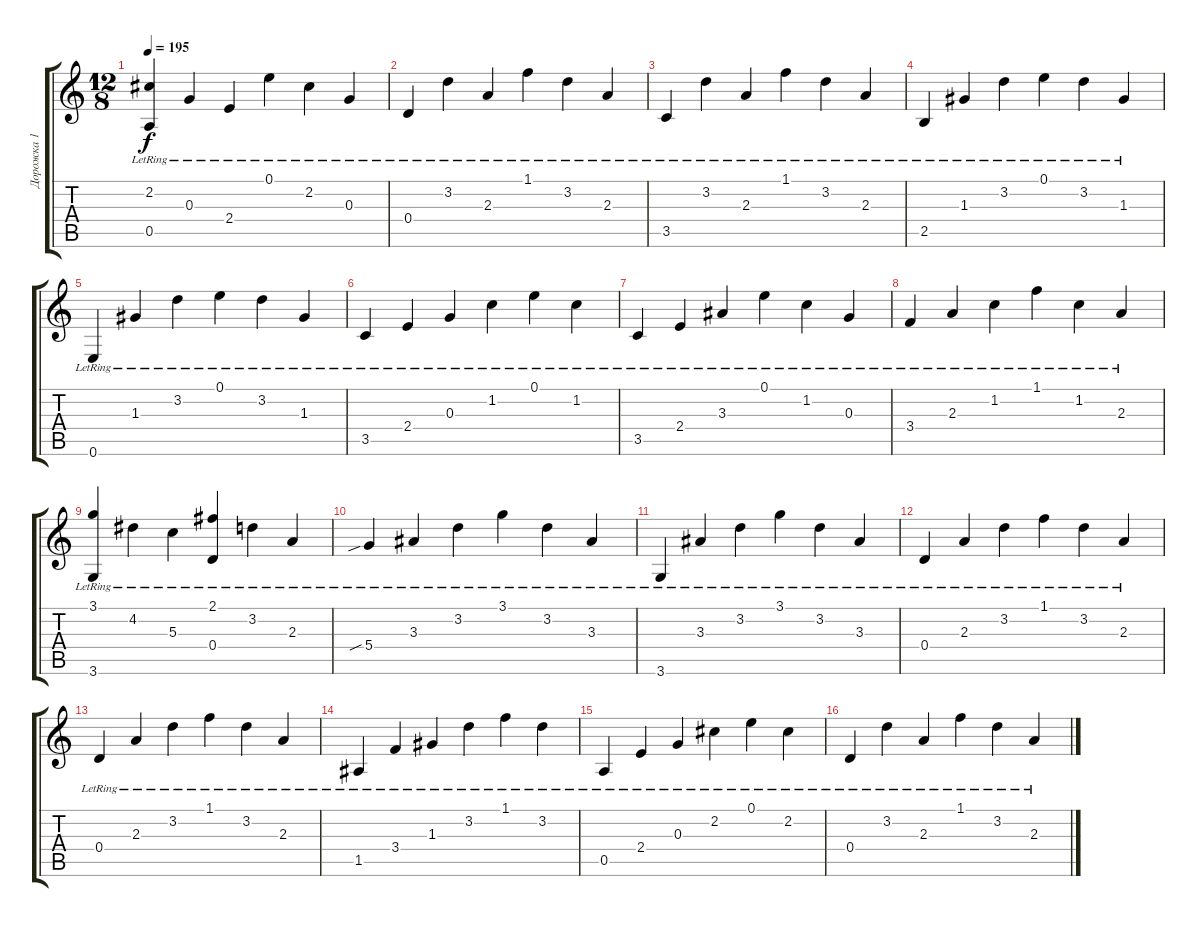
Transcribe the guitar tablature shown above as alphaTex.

\track ("Дорожка 1" "Дорожка 1") {instrument acousticguitarsteel}
\staff {score tabs}
\tuning (E4 B3 G3 D3 A2 E2) {hide}
\ts (12 8)
\tempo 195
\clef g2
\ks c
(2.2{lr} 0.5{lr}).4{dy f} 0.3{lr}.4 2.4{lr}.4 0.1{lr}.4 2.2{lr}.4 0.3{lr}.4 |
0.4{lr}.4 3.2{lr}.4 2.3{lr}.4 1.1{lr}.4 3.2{lr}.4 2.3{lr}.4 |
3.5{lr}.4 3.2{lr}.4 2.3{lr}.4 1.1{lr}.4 3.2{lr}.4 2.3{lr}.4 |
2.5{lr}.4 1.3{lr}.4 3.2{lr}.4 0.1{lr}.4 3.2{lr}.4 1.3{lr}.4 |
0.6{lr}.4 1.3{lr}.4 3.2{lr}.4 0.1{lr}.4 3.2{lr}.4 1.3{lr}.4 |
3.5{lr}.4 2.4{lr}.4 0.3{lr}.4 1.2{lr}.4 0.1{lr}.4 1.2{lr}.4 |
3.5{lr}.4 2.4{lr}.4 3.3{lr}.4 0.1{lr}.4 1.2{lr}.4 0.3{lr}.4 |
3.4{lr}.4 2.3{lr}.4 1.2{lr}.4 1.1{lr}.4 1.2{lr}.4 2.3{lr}.4 |
(3.1{lr} 3.6{lr}).4 4.2{lr}.4 5.3{lr}.4 (2.1{lr} 0.4{lr}).4 3.2{lr}.4 2.3{lr}.4 |
5.4{sib lr}.4 3.3{lr}.4 3.2{lr}.4 3.1{lr}.4 3.2{lr}.4 3.3{lr}.4 |
3.6{lr}.4 3.3{lr}.4 3.2{lr}.4 3.1{lr}.4 3.2{lr}.4 3.3{lr}.4 |
0.4{lr}.4 2.3{lr}.4 3.2{lr}.4 1.1{lr}.4 3.2{lr}.4 2.3{lr}.4 |
0.4{lr}.4 2.3{lr}.4 3.2{lr}.4 1.1{lr}.4 3.2{lr}.4 2.3{lr}.4 |
1.5{lr}.4 3.4{lr}.4 1.3{lr}.4 3.2{lr}.4 1.1{lr}.4 3.2{lr}.4 |
0.5{lr}.4 2.4{lr}.4 0.3{lr}.4 2.2{lr}.4 0.1{lr}.4 2.2{lr}.4 |
0.4{lr}.4 3.2{lr}.4 2.3{lr}.4 1.1{lr}.4 3.2{lr}.4 2.3{lr}.4
